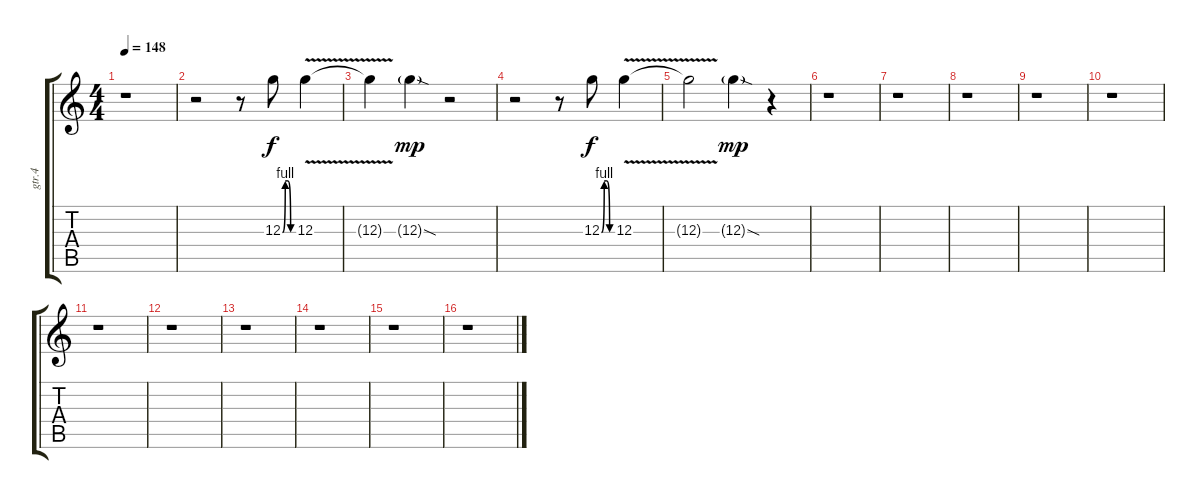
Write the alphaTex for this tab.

\track ("gtr.4" "gtr.4") {instrument distortionguitar}
\staff {score tabs}
\tuning (E4 B3 G3 D3 A2 E2) {hide}
\ts (4 4)
\tempo 148
\clef g2
\ks c
r.1{dy f} |
r.2 r.8 12.3{be (custom 0 0 15 4 30 4 45 0 60 0)}.8 12.3{v}.4 |
12.3{t}.4 12.3{sod g}.4{dy mp} r.2 |
r.2 r.8 12.3{be (custom 0 0 15 4 30 4 45 0 60 0)}.8{dy f} 12.3{v}.4 |
12.3{t}.2 12.3{sod g}.4{dy mp} r.4 |
r.1 |
r.1 |
r.1 |
r.1 |
r.1 |
r.1 |
r.1 |
r.1 |
r.1 |
r.1 |
r.1
